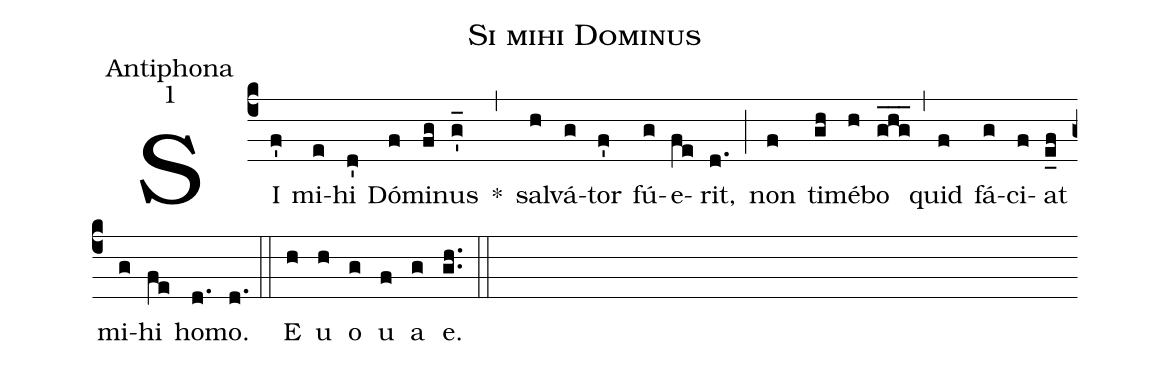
name:Si mihi Dominus;
office-part:Antiphona;
mode:1;
%%
(c4) SI(f') mi(e)hi(d') Dó(f)mi(fg)nus(g'_) *(,) sal(h)vá(g)tor(f') fú(g)e(fe)rit,(d.) (;) non(f) ti(gh)mé(h)bo(ghg___) (,) quid(f) fá(g)ci(f)at(e_f) mi(g)hi(fe) ho(d.)mo.(d.) (::) E(h) u(h) o(g) u(f) a(g) e.(g.h.) (::)
